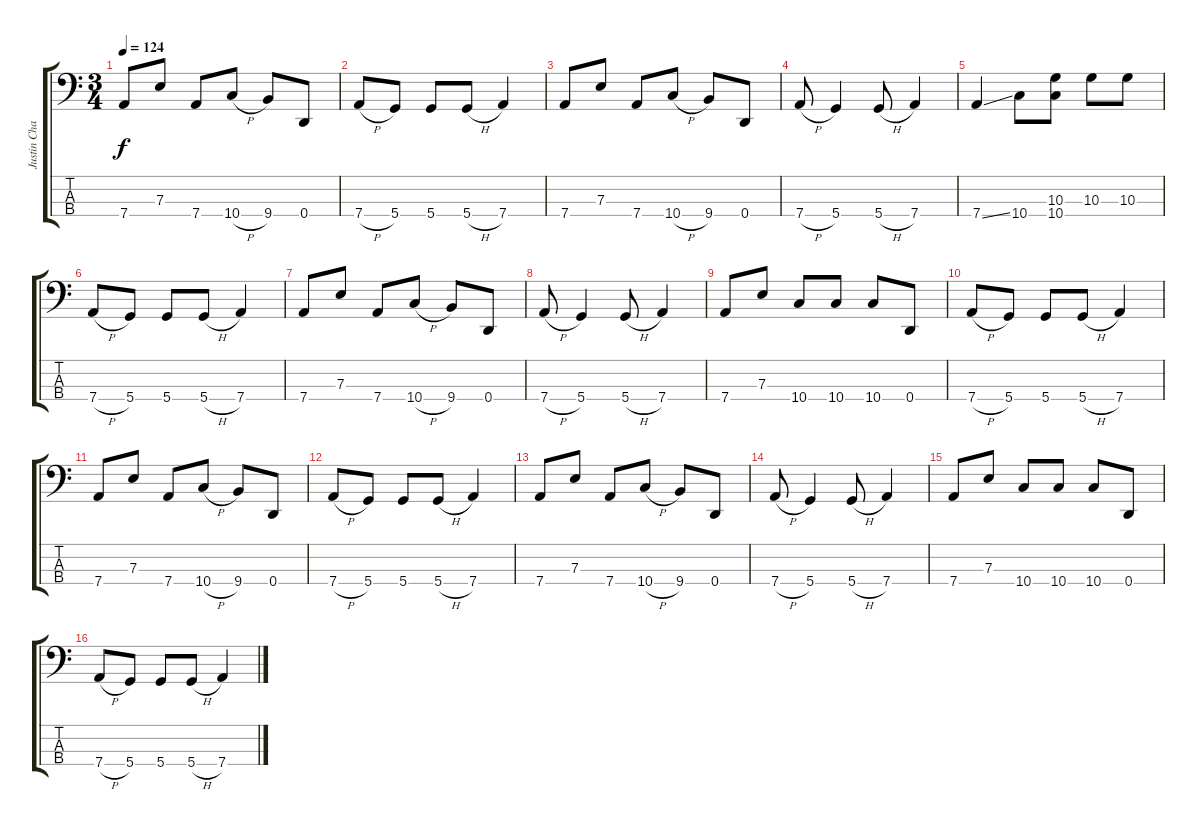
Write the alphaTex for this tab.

\track ("Justin Chancellor" "Justin Cha") {instrument electricbasspick}
\staff {score tabs}
\tuning (G2 D2 A1 D1) {hide}
\ts (3 4)
\tempo 124
\clef f4
\ks c
7.4.8{dy f} 7.3.8 7.4.8 10.4{h}.8 9.4.8 0.4.8 |
7.4{h}.8 5.4.8 5.4.8 5.4{h}.8 7.4.4 |
7.4.8 7.3.8 7.4.8 10.4{h}.8 9.4.8 0.4.8 |
7.4{h}.8 5.4.4 5.4{h}.8 7.4.4 |
7.4{ss}.4 10.4.8 (10.3 10.4).8 10.3.8 10.3.8 |
7.4{h}.8 5.4.8 5.4.8 5.4{h}.8 7.4.4 |
7.4.8 7.3.8 7.4.8 10.4{h}.8 9.4.8 0.4.8 |
7.4{h}.8 5.4.4 5.4{h}.8 7.4.4 |
7.4.8 7.3.8 10.4.8 10.4.8 10.4.8 0.4.8 |
7.4{h}.8 5.4.8 5.4.8 5.4{h}.8 7.4.4 |
7.4.8 7.3.8 7.4.8 10.4{h}.8 9.4.8 0.4.8 |
7.4{h}.8 5.4.8 5.4.8 5.4{h}.8 7.4.4 |
7.4.8 7.3.8 7.4.8 10.4{h}.8 9.4.8 0.4.8 |
7.4{h}.8 5.4.4 5.4{h}.8 7.4.4 |
7.4.8 7.3.8 10.4.8 10.4.8 10.4.8 0.4.8 |
7.4{h}.8 5.4.8 5.4.8 5.4{h}.8 7.4.4
